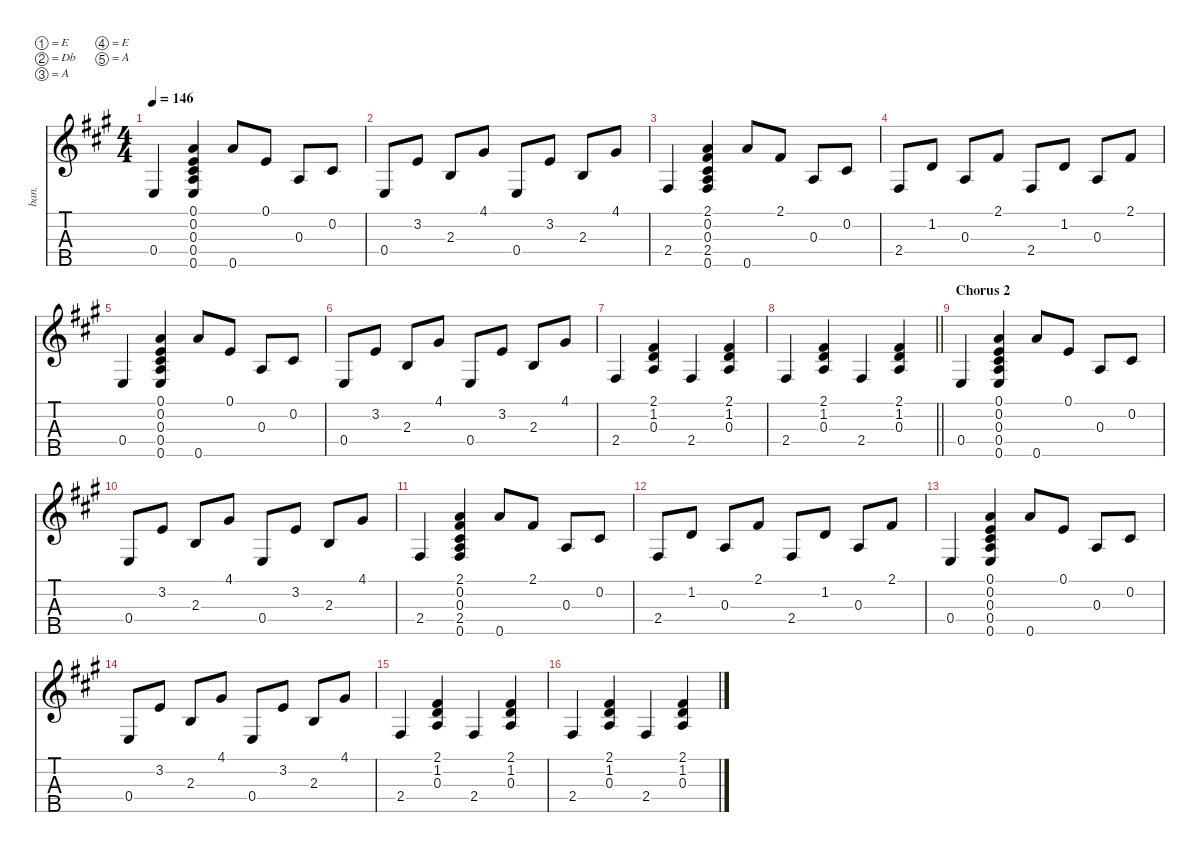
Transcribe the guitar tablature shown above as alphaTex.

\defaultSystemsLayout 4
\hideDynamics
\bracketExtendMode nobrackets
\otherSystemsTrackNameOrientation horizontal
\track ("Banjo" "ban.") {defaultSystemsLayout 8 instrument banjo}
\staff {score tabs}
\tuning (E4 Db4 A3 E3 A4)
\ts (4 4)
\tempo 146
\clef g2
\ks a
0.4{acc forcenatural}.4{dy f beam Up} (0.1{acc forcenatural} 0.2{acc #} 0.3{acc forcenatural} 0.4{acc forcenatural} 0.5{acc forcenatural}).4{beam Up} 0.5{acc forcenatural}.8{beam Up} 0.1{acc forcenatural}.8{beam Up} 0.3{acc forcenatural}.8{beam Up} 0.2{acc #}.8{beam Up} |
0.4{acc forcenatural}.8{beam Up} 3.2{acc forcenatural}.8{beam Up} 2.3{acc forcenatural}.8{beam Up} 4.1{acc #}.8{beam Up} 0.4{acc forcenatural}.8{beam Up} 3.2{acc forcenatural}.8{beam Up} 2.3{acc forcenatural}.8{beam Up} 4.1{acc #}.8{beam Up} |
2.4{acc #}.4{beam Up} (2.1{acc #} 0.2{acc #} 0.3{acc forcenatural} 2.4{acc #} 0.5{acc forcenatural}).4{beam Up} 0.5{acc forcenatural}.8{beam Up} 2.1{acc #}.8{beam Up} 0.3{acc forcenatural}.8{beam Up} 0.2{acc #}.8{beam Up} |
2.4{acc #}.8{beam Up} 1.2{acc forcenatural}.8{beam Up} 0.3{acc forcenatural}.8{beam Up} 2.1{acc #}.8{beam Up} 2.4{acc #}.8{beam Up} 1.2{acc forcenatural}.8{beam Up} 0.3{acc forcenatural}.8{beam Up} 2.1{acc #}.8{beam Up} |
0.4{acc forcenatural}.4{beam Up} (0.1{acc forcenatural} 0.2{acc #} 0.3{acc forcenatural} 0.4{acc forcenatural} 0.5{acc forcenatural}).4{beam Up} 0.5{acc forcenatural}.8{beam Up} 0.1{acc forcenatural}.8{beam Up} 0.3{acc forcenatural}.8{beam Up} 0.2{acc #}.8{beam Up} |
0.4{acc forcenatural}.8{beam Up} 3.2{acc forcenatural}.8{beam Up} 2.3{acc forcenatural}.8{beam Up} 4.1{acc #}.8{beam Up} 0.4{acc forcenatural}.8{beam Up} 3.2{acc forcenatural}.8{beam Up} 2.3{acc forcenatural}.8{beam Up} 4.1{acc #}.8{beam Up} |
2.4{acc #}.4{beam Up} (2.1{acc #} 1.2{acc forcenatural} 0.3{acc forcenatural}).4{beam Up} 2.4{acc #}.4{beam Up} (2.1{acc #} 1.2{acc forcenatural} 0.3{acc forcenatural}).4{beam Up} |
\barLineRight lightlight
2.4{acc #}.4{beam Up} (2.1{acc #} 1.2{acc forcenatural} 0.3{acc forcenatural}).4{beam Up} 2.4{acc #}.4{beam Up} (2.1{acc #} 1.2{acc forcenatural} 0.3{acc forcenatural}).4{beam Up} |
\section ("" "Chorus 2")
0.4{acc forcenatural}.4{beam Up} (0.1{acc forcenatural} 0.2{acc #} 0.3{acc forcenatural} 0.4{acc forcenatural} 0.5{acc forcenatural}).4{beam Up} 0.5{acc forcenatural}.8{beam Up} 0.1{acc forcenatural}.8{beam Up} 0.3{acc forcenatural}.8{beam Up} 0.2{acc #}.8{beam Up} |
0.4{acc forcenatural}.8{beam Up} 3.2{acc forcenatural}.8{beam Up} 2.3{acc forcenatural}.8{beam Up} 4.1{acc #}.8{beam Up} 0.4{acc forcenatural}.8{beam Up} 3.2{acc forcenatural}.8{beam Up} 2.3{acc forcenatural}.8{beam Up} 4.1{acc #}.8{beam Up} |
2.4{acc #}.4{beam Up} (2.1{acc #} 0.2{acc #} 0.3{acc forcenatural} 2.4{acc #} 0.5{acc forcenatural}).4{beam Up} 0.5{acc forcenatural}.8{beam Up} 2.1{acc #}.8{beam Up} 0.3{acc forcenatural}.8{beam Up} 0.2{acc #}.8{beam Up} |
2.4{acc #}.8{beam Up} 1.2{acc forcenatural}.8{beam Up} 0.3{acc forcenatural}.8{beam Up} 2.1{acc #}.8{beam Up} 2.4{acc #}.8{beam Up} 1.2{acc forcenatural}.8{beam Up} 0.3{acc forcenatural}.8{beam Up} 2.1{acc #}.8{beam Up} |
0.4{acc forcenatural}.4{beam Up} (0.1{acc forcenatural} 0.2{acc #} 0.3{acc forcenatural} 0.4{acc forcenatural} 0.5{acc forcenatural}).4{beam Up} 0.5{acc forcenatural}.8{beam Up} 0.1{acc forcenatural}.8{beam Up} 0.3{acc forcenatural}.8{beam Up} 0.2{acc #}.8{beam Up} |
0.4{acc forcenatural}.8{beam Up} 3.2{acc forcenatural}.8{beam Up} 2.3{acc forcenatural}.8{beam Up} 4.1{acc #}.8{beam Up} 0.4{acc forcenatural}.8{beam Up} 3.2{acc forcenatural}.8{beam Up} 2.3{acc forcenatural}.8{beam Up} 4.1{acc #}.8{beam Up} |
2.4{acc #}.4{beam Up} (2.1{acc #} 1.2{acc forcenatural} 0.3{acc forcenatural}).4{beam Up} 2.4{acc #}.4{beam Up} (2.1{acc #} 1.2{acc forcenatural} 0.3{acc forcenatural}).4{beam Up} |
2.4{acc #}.4{beam Up} (2.1{acc #} 1.2{acc forcenatural} 0.3{acc forcenatural}).4{beam Up} 2.4{acc #}.4{beam Up} (2.1{acc #} 1.2{acc forcenatural} 0.3{acc forcenatural}).4{beam Up}
